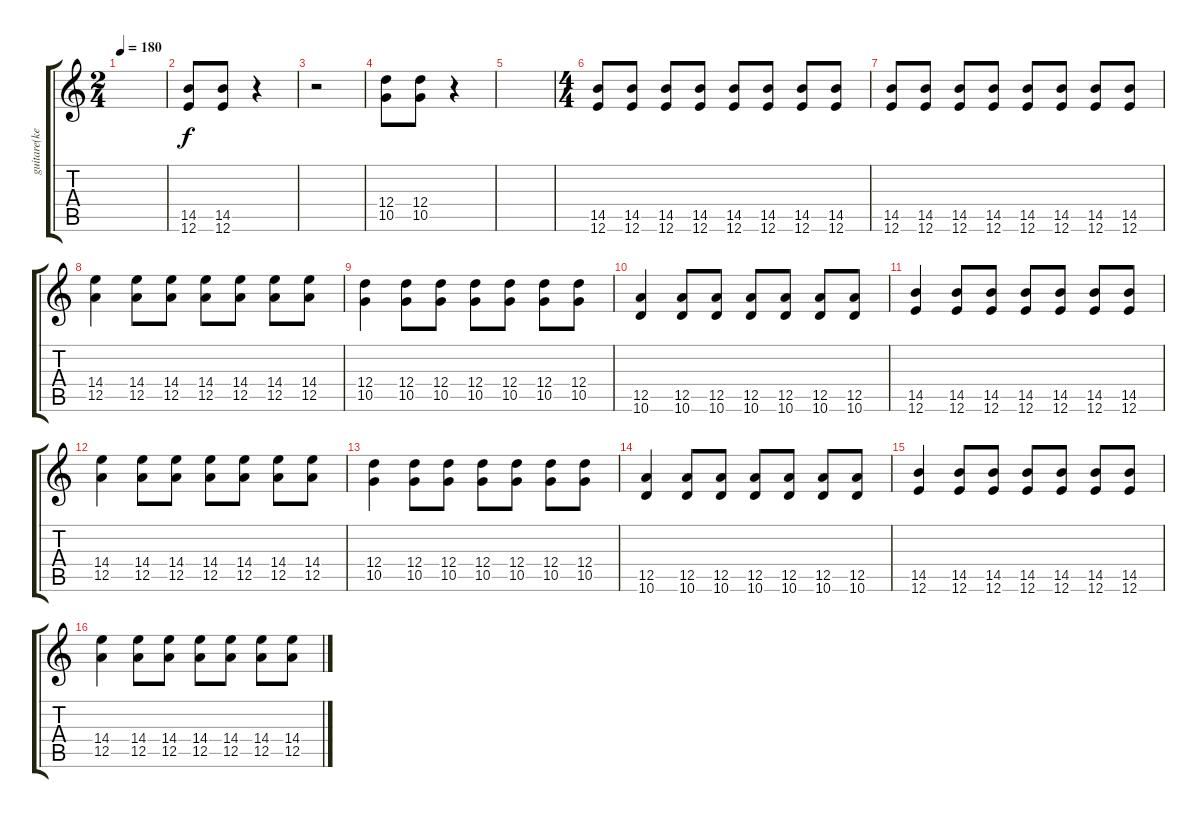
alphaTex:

\track ("guitare(kerry)" "guitare(ke") {instrument distortionguitar}
\staff {score tabs}
\tuning (E4 B3 G3 D3 A2 E2) {hide}
\ts (2 4)
\tempo 180
\clef g2
\ks c
|
(14.5 12.6).8 (14.5 12.6).8 r.4 |
r.2 |
(12.4 10.5).8 (12.4 10.5).8 r.4 |
|
\ts (4 4)
(14.5 12.6).8 (14.5 12.6).8 (14.5 12.6).8 (14.5 12.6).8 (14.5 12.6).8 (14.5 12.6).8 (14.5 12.6).8 (14.5 12.6).8 |
(14.5 12.6).8 (14.5 12.6).8 (14.5 12.6).8 (14.5 12.6).8 (14.5 12.6).8 (14.5 12.6).8 (14.5 12.6).8 (14.5 12.6).8 |
(14.4 12.5).4 (14.4 12.5).8 (14.4 12.5).8 (14.4 12.5).8 (14.4 12.5).8 (14.4 12.5).8 (14.4 12.5).8 |
(12.4 10.5).4 (12.4 10.5).8 (12.4 10.5).8 (12.4 10.5).8 (12.4 10.5).8 (12.4 10.5).8 (12.4 10.5).8 |
(12.5 10.6).4 (12.5 10.6).8 (12.5 10.6).8 (12.5 10.6).8 (12.5 10.6).8 (12.5 10.6).8 (12.5 10.6).8 |
(14.5 12.6).4 (14.5 12.6).8 (14.5 12.6).8 (14.5 12.6).8 (14.5 12.6).8 (14.5 12.6).8 (14.5 12.6).8 |
(14.4 12.5).4 (14.4 12.5).8 (14.4 12.5).8 (14.4 12.5).8 (14.4 12.5).8 (14.4 12.5).8 (14.4 12.5).8 |
(12.4 10.5).4 (12.4 10.5).8 (12.4 10.5).8 (12.4 10.5).8 (12.4 10.5).8 (12.4 10.5).8 (12.4 10.5).8 |
(12.5 10.6).4 (12.5 10.6).8 (12.5 10.6).8 (12.5 10.6).8 (12.5 10.6).8 (12.5 10.6).8 (12.5 10.6).8 |
(14.5 12.6).4 (14.5 12.6).8 (14.5 12.6).8 (14.5 12.6).8 (14.5 12.6).8 (14.5 12.6).8 (14.5 12.6).8 |
(14.4 12.5).4 (14.4 12.5).8 (14.4 12.5).8 (14.4 12.5).8 (14.4 12.5).8 (14.4 12.5).8 (14.4 12.5).8
